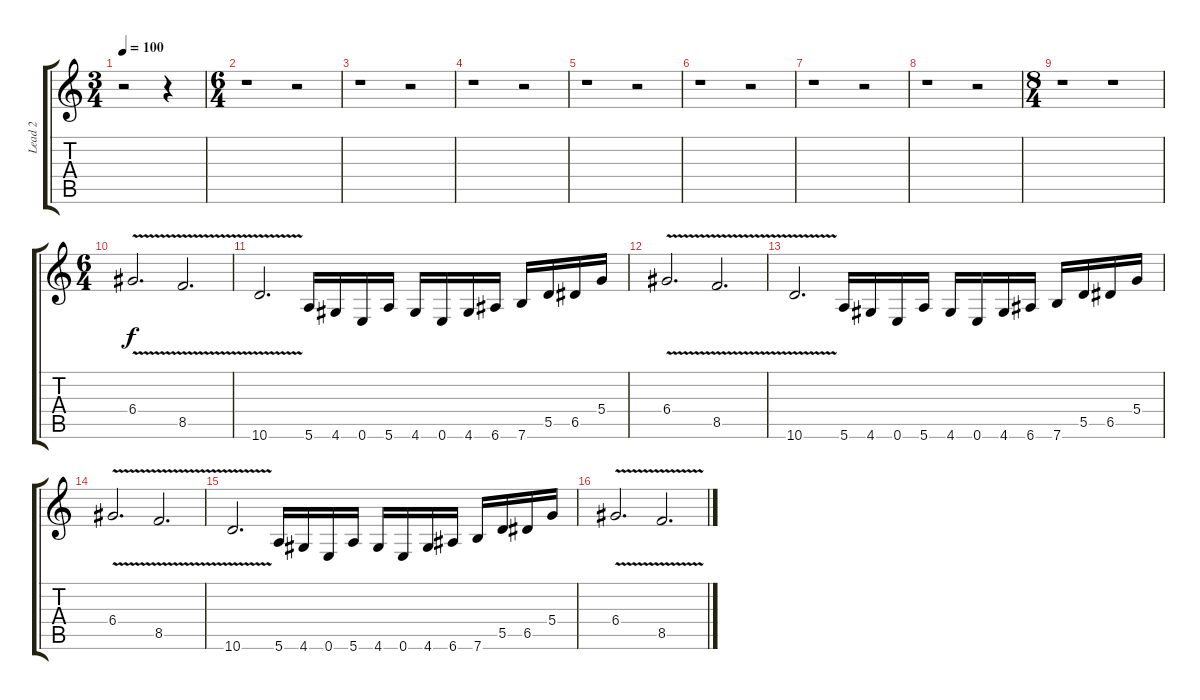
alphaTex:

\track ("Lead 2" "Lead 2") {instrument distortionguitar}
\staff {score tabs}
\tuning (E4 B3 G3 D3 A2 E2) {hide}
\ts (3 4)
\tempo 100
\clef g2
\ks c
r.2{dy f} r.4 |
\ts (6 4)
r.1 r.2 |
r.1 r.2 |
r.1 r.2 |
r.1 r.2 |
r.1 r.2 |
r.1 r.2 |
r.1 r.2 |
\ts (8 4)
r.1 r.1 |
\ts (6 4)
6.4{v}.2{d} 8.5{v}.2{d} |
10.6{v}.2{d} 5.6.16 4.6.16 0.6.16 5.6.16 4.6.16 0.6.16 4.6.16 6.6.16 7.6.16 5.5.16 6.5.16 5.4.16 |
6.4{v}.2{d} 8.5{v}.2{d} |
10.6{v}.2{d} 5.6.16 4.6.16 0.6.16 5.6.16 4.6.16 0.6.16 4.6.16 6.6.16 7.6.16 5.5.16 6.5.16 5.4.16 |
6.4{v}.2{d} 8.5{v}.2{d} |
10.6{v}.2{d} 5.6.16 4.6.16 0.6.16 5.6.16 4.6.16 0.6.16 4.6.16 6.6.16 7.6.16 5.5.16 6.5.16 5.4.16 |
6.4{v}.2{d} 8.5{v}.2{d}
